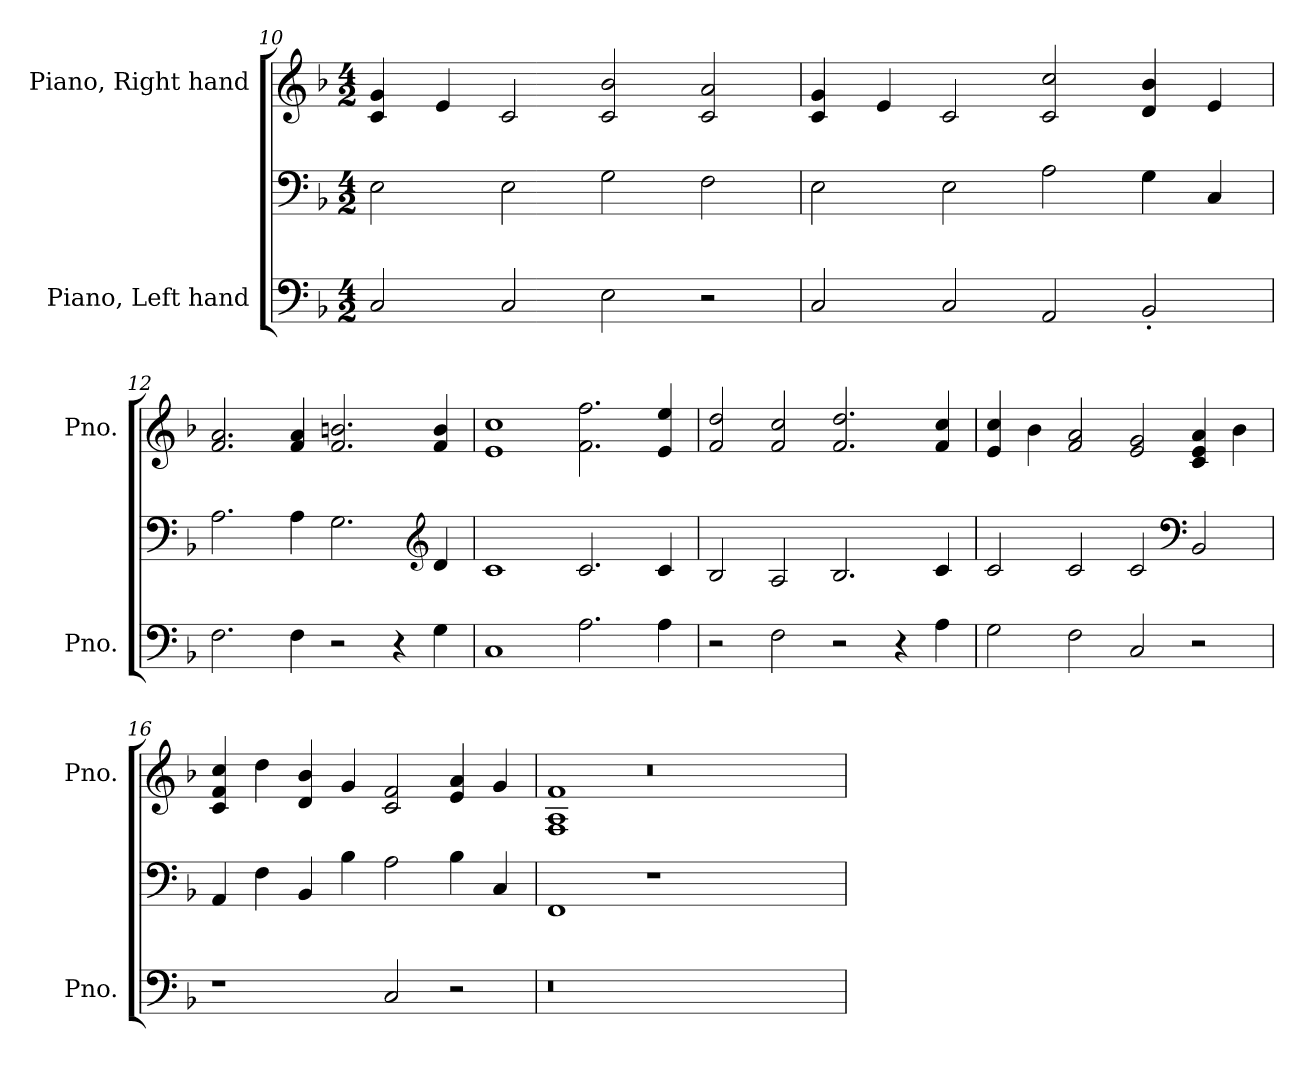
**kern	**kern	**kern
*part2	*part2	*part1
*staff3	*staff2	*staff1
*I"Piano, Left hand	*	*I"Piano, Right hand
*I'Pno.	*	*I'Pno.
*clefF4	*clefF4	*clefG2
*k[b-]	*k[b-]	*k[b-]
*M4/2	*M4/2	*M4/2
=10	=10	=10
2C/	2E\	4c/ 4g/
.	.	4e/
2C/	2E\	2c/
2E\	2G\	2c/ 2b-/
2r	2F\	2c/ 2a/
=11	=11	=11
2C/	2E\	4c/ 4g/
.	.	4e/
2C/	2E\	2c/
2AA/	2A\	2c/ 2cc/
2BB-'/	4G\	4d/ 4b-/
.	4C/	4e/
!!LO:LB:g=z
=12	=12	=12
2.F\	2.A\	2.f/ 2.a/
4F\	4A\	4f/ 4a/
2r	2.G\	2.f/ 2.bn/
4r	.	.
*	*clefG2	*
4G\	4d/	4f/ 4b/
=13	=13	=13
1C	1c	1e 1cc
2.A\	2.c/	2.f\ 2.ff\
4A\	4c/	4e/ 4ee/
=14	=14	=14
2r	2B-/	2f/ 2dd/
2F\	2A/	2f/ 2cc/
2r	2.B-/	2.f/ 2.dd/
4r	.	.
4A\	4c/	4f/ 4cc/
=15	=15	=15
2G\	2c/	4e/ 4cc/
.	.	4b-\
2F\	2c/	2f/ 2a/
2C/	2c/	2e/ 2g/
*	*clefF4	*
2r	2BB-/	4c/ 4e/ 4a/
.	.	4b-\
=16	=16	=16
1r	4AA/	4c/ 4f/ 4cc/
.	4F\	4dd\
.	4BB-/	4d/ 4b-/
.	4B-\	4g/
2C/	2A\	2c/ 2f/
2r	4B-\	4e/ 4a/
.	4C/	4g/
=17	=17	=17
0r	1FF	1F 1A 1f
.	1r	0r
1ryy	1ryy	.
=	=	=
*-	*-	*-
